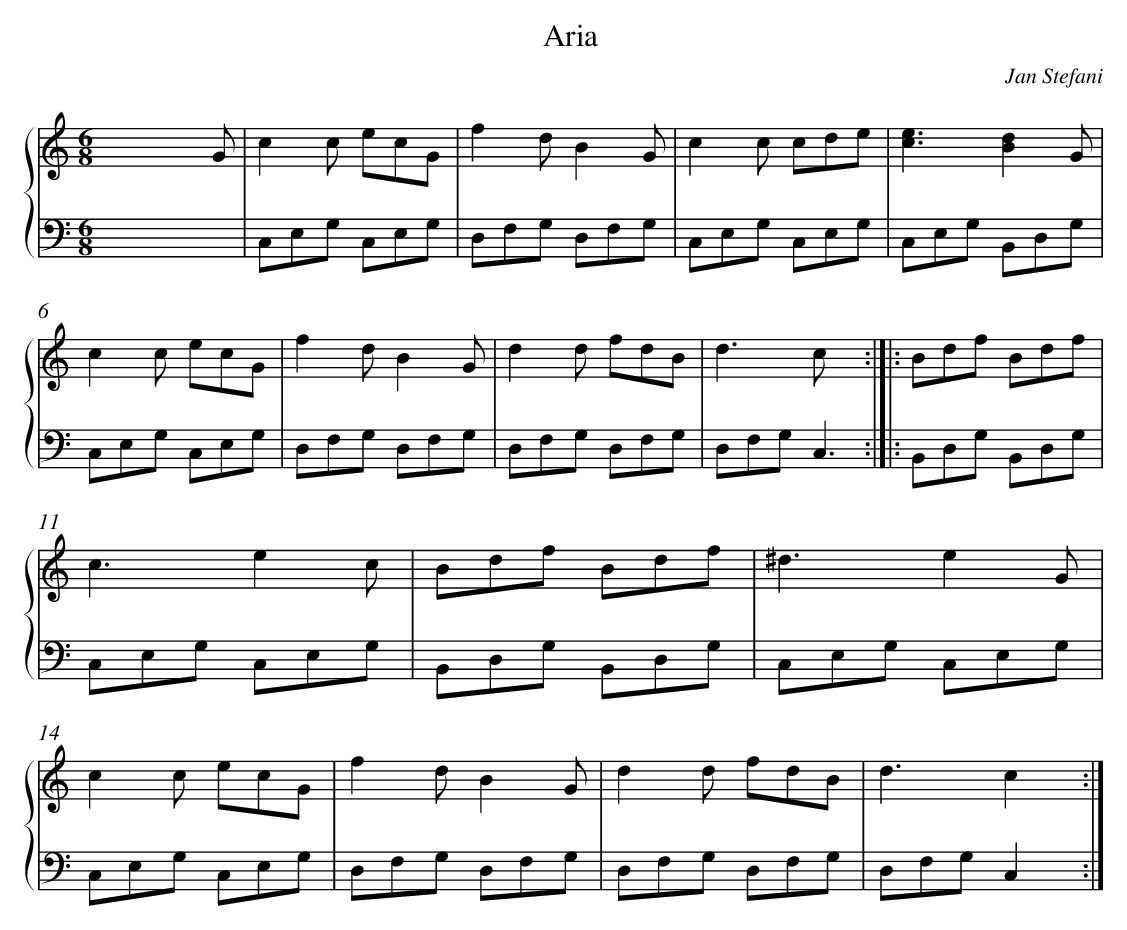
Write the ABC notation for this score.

X:1
T: Aria
C: Jan Stefani
L: 1/8
M: 6/8
%%staves {1 2}
V: 1 clef=treble
V: 2 clef=bass
K: C
[V:1] x3x2G |
[V:2] x6 |
[V:1] c2c ecG |
[V:2] C,E,G, C,E,G, |
[V:1] f2dB2G |
[V:2] D,F,G, D,F,G, |
[V:1] c2c cde |
[V:2] C,E,G, C,E,G, |
[V:1] [c3e3][B2d2]G |
[V:2] C,E,G, B,,D,G, |
[V:1] c2c ecG |
[V:2] C,E,G, C,E,G, |
[V:1] f2dB2G |
[V:2] D,F,G, D,F,G, |
[V:1] d2d fdB |
[V:2] D,F,G, D,F,G, |
[V:1] d2>c2x2 :|]|:
[V:2] D,F,G,C,3 :|]|:
[V:1] Bdf Bdf |
[V:2] B,,D,G, B,,D,G, |
[V:1] c3e2c |
[V:2] C,E,G, C,E,G, |
[V:1] Bdf Bdf |
[V:2] B,,D,G, B,,D,G, |
[V:1] ^d3e2G |
[V:2] C,E,G, C,E,G, |
[V:1] c2c ecG |
[V:2] C,E,G, C,E,G, |
[V:1] f2dB2G |
[V:2] D,F,G, D,F,G, |
[V:1] d2d fdB |
[V:2] D,F,G, D,F,G, |
[V:1] d3c2x :|]
[V:2] D,F,G,C,2x :|]
